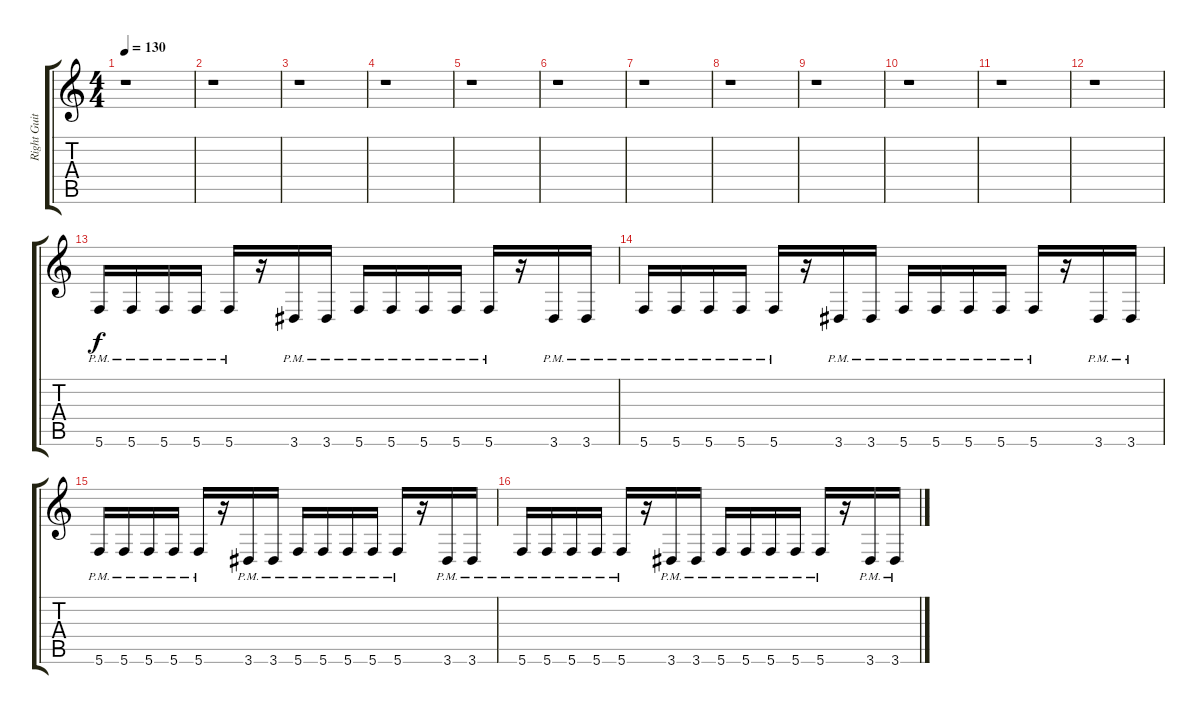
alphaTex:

\track ("Right Guitar" "Right Guit") {instrument distortionguitar}
\staff {score tabs}
\tuning (C4 G3 Eb3 Bb2 F2 C2) {hide}
\ts (4 4)
\tempo 130
\clef g2
\ks c
r.1{dy f} |
r.1 |
r.1 |
r.1 |
r.1 |
r.1 |
r.1 |
r.1 |
r.1 |
r.1 |
r.1 |
r.1 |
5.6{pm}.16 5.6{pm}.16 5.6{pm}.16 5.6{pm}.16 5.6{pm}.16 r.16 3.6{pm}.16 3.6{pm}.16 5.6{pm}.16 5.6{pm}.16 5.6{pm}.16 5.6{pm}.16 5.6{pm}.16 r.16 3.6{pm}.16 3.6{pm}.16 |
5.6{pm}.16 5.6{pm}.16 5.6{pm}.16 5.6{pm}.16 5.6{pm}.16 r.16 3.6{pm}.16 3.6{pm}.16 5.6{pm}.16 5.6{pm}.16 5.6{pm}.16 5.6{pm}.16 5.6{pm}.16 r.16 3.6{pm}.16 3.6{pm}.16 |
5.6{pm}.16 5.6{pm}.16 5.6{pm}.16 5.6{pm}.16 5.6{pm}.16 r.16 3.6{pm}.16 3.6{pm}.16 5.6{pm}.16 5.6{pm}.16 5.6{pm}.16 5.6{pm}.16 5.6{pm}.16 r.16 3.6{pm}.16 3.6{pm}.16 |
5.6{pm}.16 5.6{pm}.16 5.6{pm}.16 5.6{pm}.16 5.6{pm}.16 r.16 3.6{pm}.16 3.6{pm}.16 5.6{pm}.16 5.6{pm}.16 5.6{pm}.16 5.6{pm}.16 5.6{pm}.16 r.16 3.6{pm}.16 3.6{pm}.16
